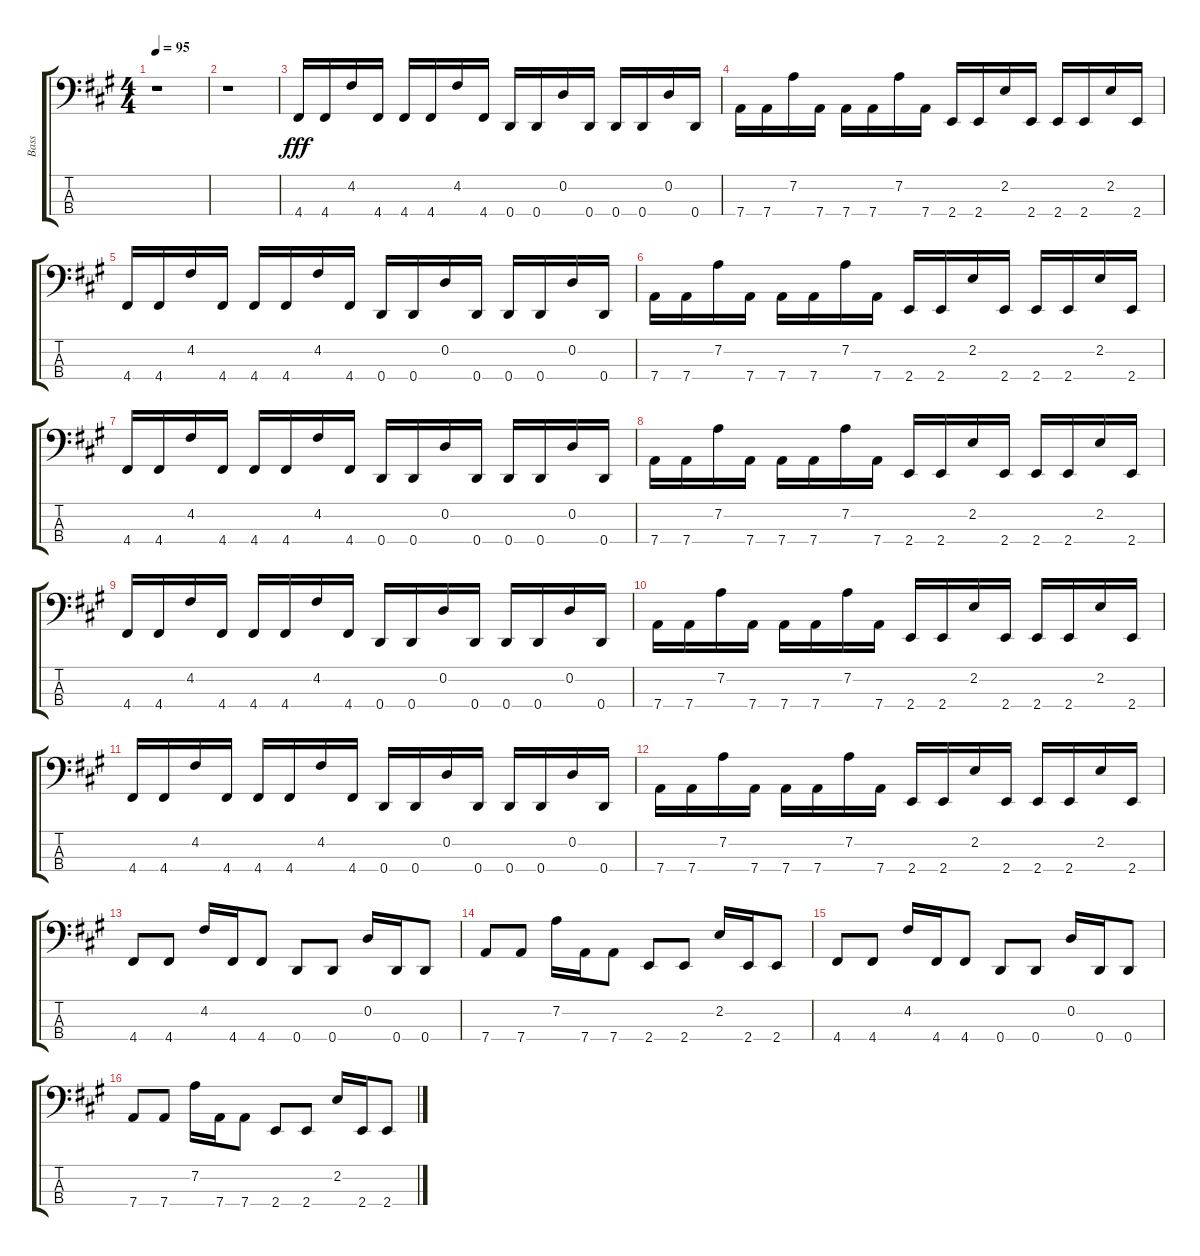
\track ("Bass" "Bass") {instrument electricbassfinger}
\staff {score tabs}
\tuning (G2 D2 A1 D1) {hide}
\ts (4 4)
\tempo 95
\clef f4
\ks a
r.1{dy fff instrument electricbassfinger} |
r.1 |
4.4.16 4.4.16 4.2.16 4.4.16 4.4.16 4.4.16 4.2.16 4.4.16 0.4.16 0.4.16 0.2.16 0.4.16 0.4.16 0.4.16 0.2.16 0.4.16 |
7.4.16 7.4.16 7.2.16 7.4.16 7.4.16 7.4.16 7.2.16 7.4.16 2.4.16 2.4.16 2.2.16 2.4.16 2.4.16 2.4.16 2.2.16 2.4.16 |
4.4.16 4.4.16 4.2.16 4.4.16 4.4.16 4.4.16 4.2.16 4.4.16 0.4.16 0.4.16 0.2.16 0.4.16 0.4.16 0.4.16 0.2.16 0.4.16 |
7.4.16 7.4.16 7.2.16 7.4.16 7.4.16 7.4.16 7.2.16 7.4.16 2.4.16 2.4.16 2.2.16 2.4.16 2.4.16 2.4.16 2.2.16 2.4.16 |
4.4.16 4.4.16 4.2.16 4.4.16 4.4.16 4.4.16 4.2.16 4.4.16 0.4.16 0.4.16 0.2.16 0.4.16 0.4.16 0.4.16 0.2.16 0.4.16 |
7.4.16 7.4.16 7.2.16 7.4.16 7.4.16 7.4.16 7.2.16 7.4.16 2.4.16 2.4.16 2.2.16 2.4.16 2.4.16 2.4.16 2.2.16 2.4.16 |
4.4.16 4.4.16 4.2.16 4.4.16 4.4.16 4.4.16 4.2.16 4.4.16 0.4.16 0.4.16 0.2.16 0.4.16 0.4.16 0.4.16 0.2.16 0.4.16 |
7.4.16 7.4.16 7.2.16 7.4.16 7.4.16 7.4.16 7.2.16 7.4.16 2.4.16 2.4.16 2.2.16 2.4.16 2.4.16 2.4.16 2.2.16 2.4.16 |
4.4.16 4.4.16 4.2.16 4.4.16 4.4.16 4.4.16 4.2.16 4.4.16 0.4.16 0.4.16 0.2.16 0.4.16 0.4.16 0.4.16 0.2.16 0.4.16 |
7.4.16 7.4.16 7.2.16 7.4.16 7.4.16 7.4.16 7.2.16 7.4.16 2.4.16 2.4.16 2.2.16 2.4.16 2.4.16 2.4.16 2.2.16 2.4.16 |
4.4.8 4.4.8 4.2.16 4.4.16 4.4.8 0.4.8 0.4.8 0.2.16 0.4.16 0.4.8 |
7.4.8 7.4.8 7.2.16 7.4.16 7.4.8 2.4.8 2.4.8 2.2.16 2.4.16 2.4.8 |
4.4.8 4.4.8 4.2.16 4.4.16 4.4.8 0.4.8 0.4.8 0.2.16 0.4.16 0.4.8 |
7.4.8 7.4.8 7.2.16 7.4.16 7.4.8 2.4.8 2.4.8 2.2.16 2.4.16 2.4.8
